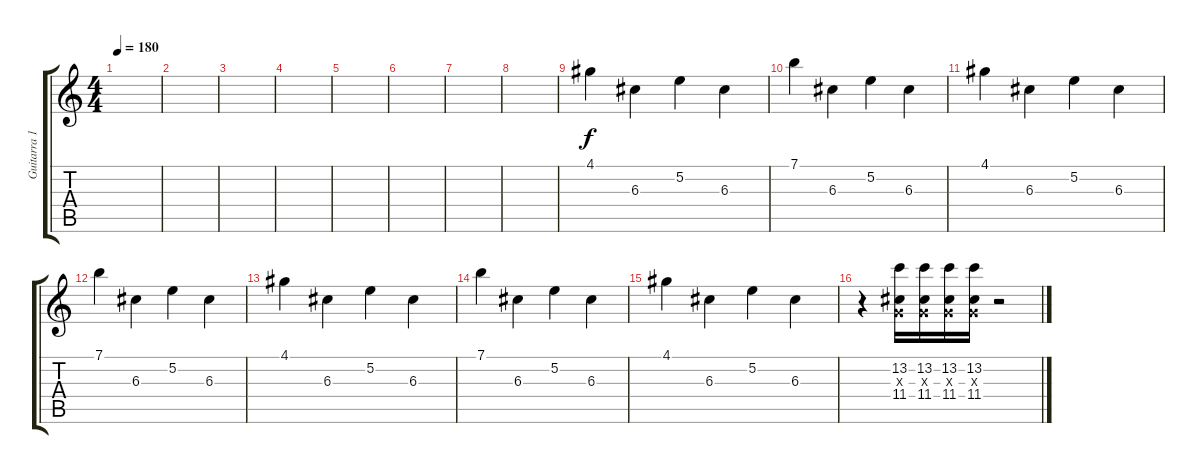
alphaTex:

\track ("Guitarra 1 Distorção" "Guitarra 1") {instrument distortionguitar}
\staff {score tabs}
\tuning (E4 B3 G3 D3 A2 E2) {hide}
\ts (4 4)
\tempo 180
\clef g2
\ks c
|
|
|
|
|
|
|
|
4.1.4 6.3.4 5.2.4 6.3.4 |
7.1.4 6.3.4 5.2.4 6.3.4 |
4.1.4 6.3.4 5.2.4 6.3.4 |
7.1.4 6.3.4 5.2.4 6.3.4 |
4.1.4 6.3.4 5.2.4 6.3.4 |
7.1.4 6.3.4 5.2.4 6.3.4 |
4.1.4 6.3.4 5.2.4 6.3.4 |
r.4 (13.2 0.3{x} 11.4).16 (13.2 0.3{x} 11.4).16 (13.2 0.3{x} 11.4).16 (13.2 0.3{x} 11.4).16 r.2
